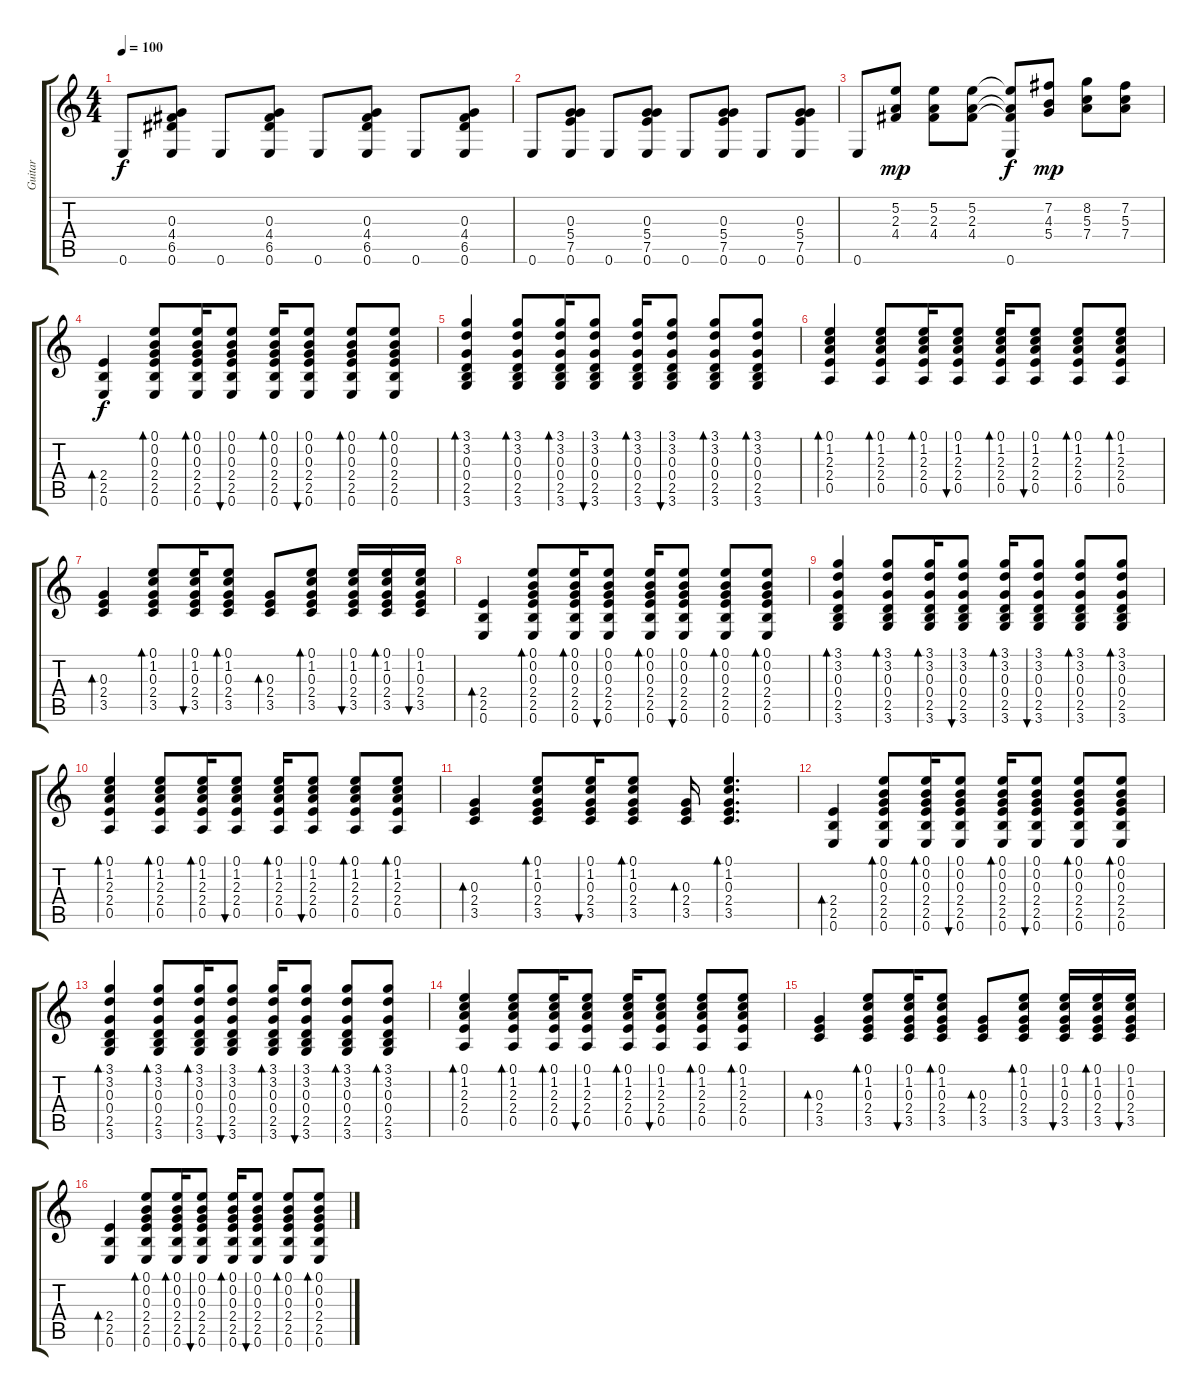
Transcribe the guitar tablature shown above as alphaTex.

\track ("Guitar" "Guitar") {instrument acousticguitarsteel}
\staff {score tabs}
\tuning (E4 B3 G3 D3 A2 E2) {hide}
\ts (4 4)
\tempo 100
\clef g2
\ks c
0.6.8{dy f} (0.3 4.4 6.5 0.6).8 0.6.8 (0.3 4.4 6.5 0.6).8 0.6.8 (0.3 4.4 6.5 0.6).8 0.6.8 (0.3 4.4 6.5 0.6).8 |
0.6.8 (0.3 5.4 7.5 0.6).8 0.6.8 (0.3 5.4 7.5 0.6).8 0.6.8 (0.3 5.4 7.5 0.6).8 0.6.8 (0.3 5.4 7.5 0.6).8 |
0.6.8 (5.2 2.3 4.4).8{dy mp} (5.2 2.3 4.4).8 (5.2 2.3 4.4).8 (5.2{t} 2.3{t} 4.4{t} 0.6).8{dy f} (7.2 4.3 5.4).8{dy mp} (8.2 5.3 7.4).8 (7.2 5.3 7.4).8 |
(2.4 2.5 0.6).4{bd 60 dy f} (0.1 0.2 0.3 2.4 2.5 0.6).8{bd 60} (0.1 0.2 0.3 2.4 2.5 0.6).16{bd 60} (0.1 0.2 0.3 2.4 2.5 0.6).8{bu 60} (0.1 0.2 0.3 2.4 2.5 0.6).16{bd 60} (0.1 0.2 0.3 2.4 2.5 0.6).8{bu 60} (0.1 0.2 0.3 2.4 2.5 0.6).8{bd 60} (0.1 0.2 0.3 2.4 2.5 0.6).8{bd 60} |
(3.1 3.2 0.3 0.4 2.5 3.6).4{bd 60} (3.1 3.2 0.3 0.4 2.5 3.6).8{bd 60} (3.1 3.2 0.3 0.4 2.5 3.6).16{bd 60} (3.1 3.2 0.3 0.4 2.5 3.6).8{bu 60} (3.1 3.2 0.3 0.4 2.5 3.6).16{bd 60} (3.1 3.2 0.3 0.4 2.5 3.6).8{bu 60} (3.1 3.2 0.3 0.4 2.5 3.6).8{bd 60} (3.1 3.2 0.3 0.4 2.5 3.6).8{bd 60} |
(0.1 1.2 2.3 2.4 0.5).4{bd 60} (0.1 1.2 2.3 2.4 0.5).8{bd 60} (0.1 1.2 2.3 2.4 0.5).16{bd 60} (0.1 1.2 2.3 2.4 0.5).8{bu 60} (0.1 1.2 2.3 2.4 0.5).16{bd 60} (0.1 1.2 2.3 2.4 0.5).8{bu 60} (0.1 1.2 2.3 2.4 0.5).8{bd 60} (0.1 1.2 2.3 2.4 0.5).8{bd 60} |
(0.3 2.4 3.5).4{bd 60} (0.1 1.2 0.3 2.4 3.5).8{bd 60} (0.1 1.2 0.3 2.4 3.5).16{bu 60} (0.1 1.2 0.3 2.4 3.5).8{bd 60} (0.3 2.4 3.5).8{bd 60} (0.1 1.2 0.3 2.4 3.5).8{bd 60} (0.1 1.2 0.3 2.4 3.5).16{bu 60} (0.1 1.2 0.3 2.4 3.5).16{bd 60} (0.1 1.2 0.3 2.4 3.5).16{bu 60} |
(2.4 2.5 0.6).4{bd 60} (0.1 0.2 0.3 2.4 2.5 0.6).8{bd 60} (0.1 0.2 0.3 2.4 2.5 0.6).16{bd 60} (0.1 0.2 0.3 2.4 2.5 0.6).8{bu 60} (0.1 0.2 0.3 2.4 2.5 0.6).16{bd 60} (0.1 0.2 0.3 2.4 2.5 0.6).8{bu 60} (0.1 0.2 0.3 2.4 2.5 0.6).8{bd 60} (0.1 0.2 0.3 2.4 2.5 0.6).8{bd 60} |
(3.1 3.2 0.3 0.4 2.5 3.6).4{bd 60} (3.1 3.2 0.3 0.4 2.5 3.6).8{bd 60} (3.1 3.2 0.3 0.4 2.5 3.6).16{bd 60} (3.1 3.2 0.3 0.4 2.5 3.6).8{bu 60} (3.1 3.2 0.3 0.4 2.5 3.6).16{bd 60} (3.1 3.2 0.3 0.4 2.5 3.6).8{bu 60} (3.1 3.2 0.3 0.4 2.5 3.6).8{bd 60} (3.1 3.2 0.3 0.4 2.5 3.6).8{bd 60} |
(0.1 1.2 2.3 2.4 0.5).4{bd 60} (0.1 1.2 2.3 2.4 0.5).8{bd 60} (0.1 1.2 2.3 2.4 0.5).16{bd 60} (0.1 1.2 2.3 2.4 0.5).8{bu 60} (0.1 1.2 2.3 2.4 0.5).16{bd 60} (0.1 1.2 2.3 2.4 0.5).8{bu 60} (0.1 1.2 2.3 2.4 0.5).8{bd 60} (0.1 1.2 2.3 2.4 0.5).8{bd 60} |
(0.3 2.4 3.5).4{bd 60} (0.1 1.2 0.3 2.4 3.5).8{bd 60} (0.1 1.2 0.3 2.4 3.5).16{bu 60} (0.1 1.2 0.3 2.4 3.5).8{bd 60} (0.3 2.4 3.5).16{bd 60} (0.1 1.2 0.3 2.4 3.5).4{d bd 60} |
(2.4 2.5 0.6).4{bd 60} (0.1 0.2 0.3 2.4 2.5 0.6).8{bd 60} (0.1 0.2 0.3 2.4 2.5 0.6).16{bd 60} (0.1 0.2 0.3 2.4 2.5 0.6).8{bu 60} (0.1 0.2 0.3 2.4 2.5 0.6).16{bd 60} (0.1 0.2 0.3 2.4 2.5 0.6).8{bu 60} (0.1 0.2 0.3 2.4 2.5 0.6).8{bd 60} (0.1 0.2 0.3 2.4 2.5 0.6).8{bd 60} |
(3.1 3.2 0.3 0.4 2.5 3.6).4{bd 60} (3.1 3.2 0.3 0.4 2.5 3.6).8{bd 60} (3.1 3.2 0.3 0.4 2.5 3.6).16{bd 60} (3.1 3.2 0.3 0.4 2.5 3.6).8{bu 60} (3.1 3.2 0.3 0.4 2.5 3.6).16{bd 60} (3.1 3.2 0.3 0.4 2.5 3.6).8{bu 60} (3.1 3.2 0.3 0.4 2.5 3.6).8{bd 60} (3.1 3.2 0.3 0.4 2.5 3.6).8{bd 60} |
(0.1 1.2 2.3 2.4 0.5).4{bd 60} (0.1 1.2 2.3 2.4 0.5).8{bd 60} (0.1 1.2 2.3 2.4 0.5).16{bd 60} (0.1 1.2 2.3 2.4 0.5).8{bu 60} (0.1 1.2 2.3 2.4 0.5).16{bd 60} (0.1 1.2 2.3 2.4 0.5).8{bu 60} (0.1 1.2 2.3 2.4 0.5).8{bd 60} (0.1 1.2 2.3 2.4 0.5).8{bd 60} |
(0.3 2.4 3.5).4{bd 60} (0.1 1.2 0.3 2.4 3.5).8{bd 60} (0.1 1.2 0.3 2.4 3.5).16{bu 60} (0.1 1.2 0.3 2.4 3.5).8{bd 60} (0.3 2.4 3.5).8{bd 60} (0.1 1.2 0.3 2.4 3.5).8{bd 60} (0.1 1.2 0.3 2.4 3.5).16{bu 60} (0.1 1.2 0.3 2.4 3.5).16{bd 60} (0.1 1.2 0.3 2.4 3.5).16{bu 60} |
(2.4 2.5 0.6).4{bd 60} (0.1 0.2 0.3 2.4 2.5 0.6).8{bd 60} (0.1 0.2 0.3 2.4 2.5 0.6).16{bd 60} (0.1 0.2 0.3 2.4 2.5 0.6).8{bu 60} (0.1 0.2 0.3 2.4 2.5 0.6).16{bd 60} (0.1 0.2 0.3 2.4 2.5 0.6).8{bu 60} (0.1 0.2 0.3 2.4 2.5 0.6).8{bd 60} (0.1 0.2 0.3 2.4 2.5 0.6).8{bd 60}
